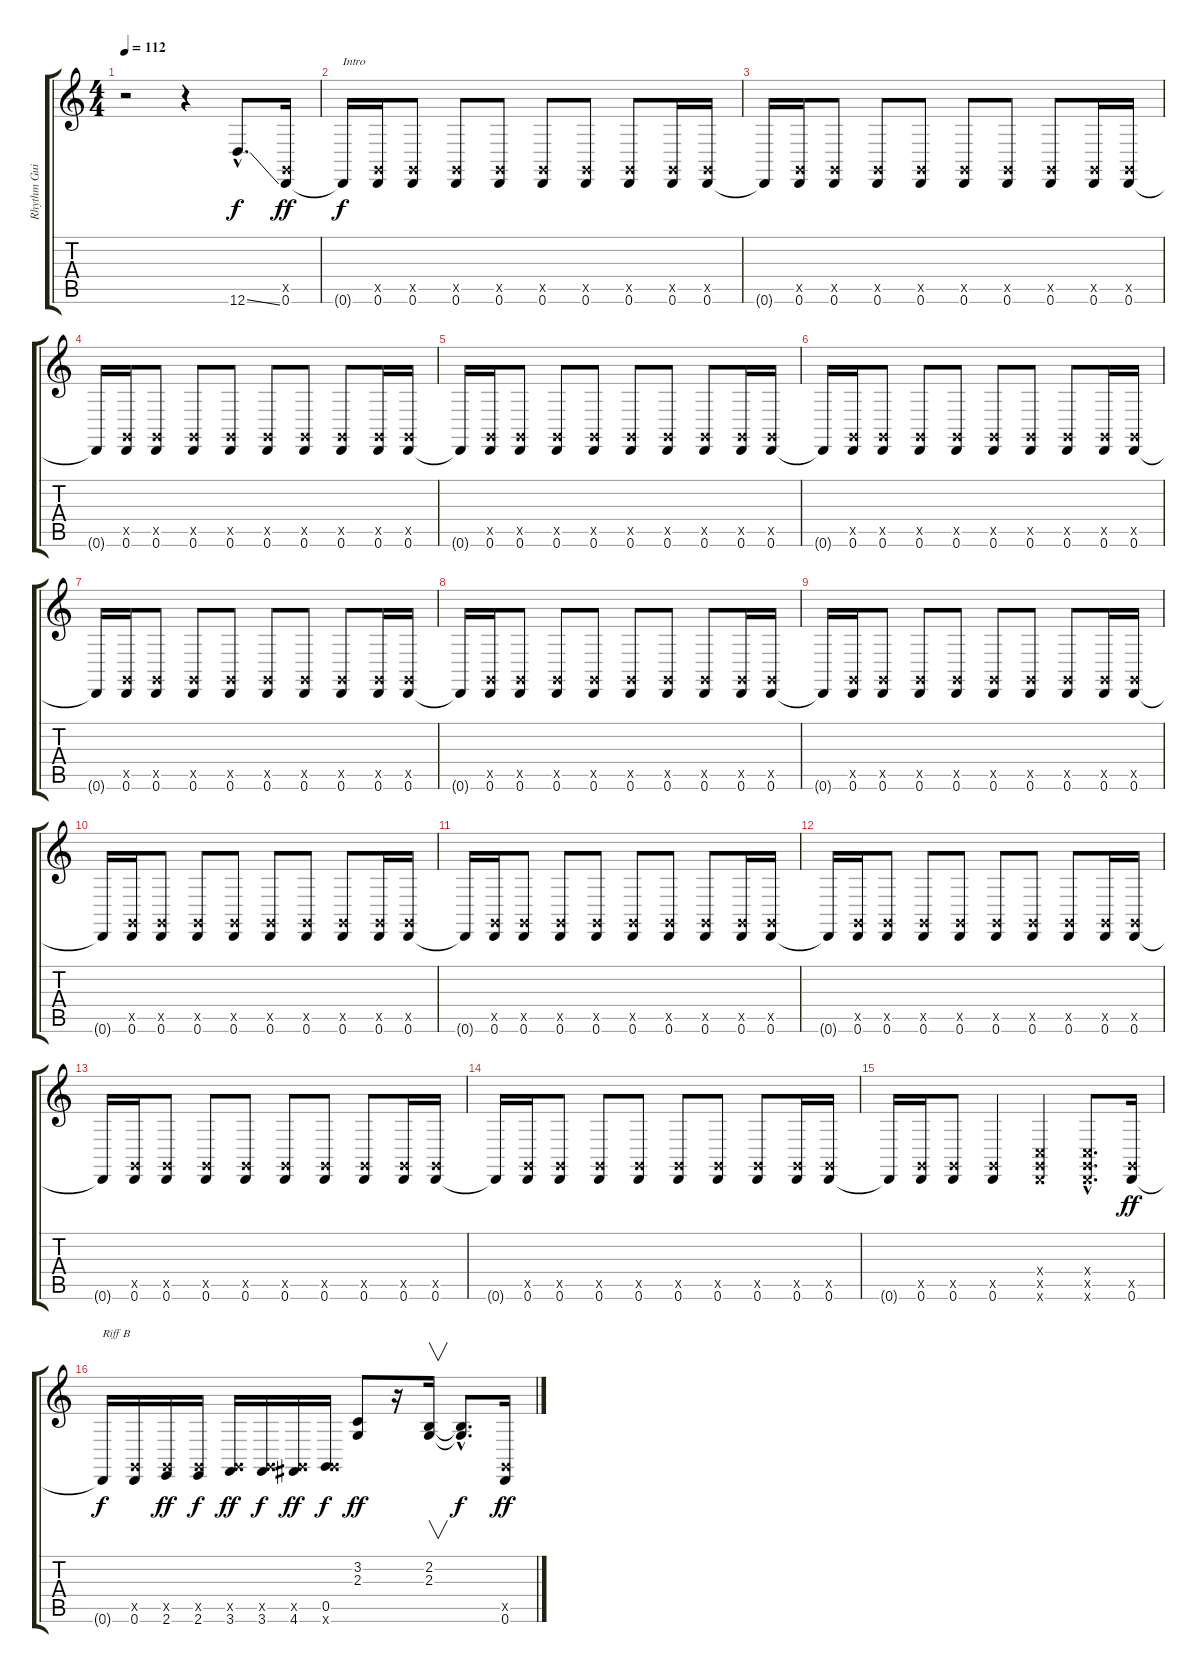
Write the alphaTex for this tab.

\track ("Rhythm Guitar 2" "Rhythm Gui") {instrument lead1square}
\staff {score tabs}
\tuning (D4 A3 F3 C3 G2 D2) {hide}
\ts (4 4)
\tempo 112
\clef g2
\ks c
r.2{dy f instrument lead1square} r.4 12.6{ss hac}.8{d} (0.5{x} 0.6).16{dy ff} |
0.6{t}.16{txt "Intro" dy f} (0.5{x} 0.6).16 (0.5{x} 0.6).8 (0.5{x} 0.6).8 (0.5{x} 0.6).8 (0.5{x} 0.6).8 (0.5{x} 0.6).8 (0.5{x} 0.6).8 (0.5{x} 0.6).16 (0.5{x} 0.6).16 |
0.6{t}.16 (0.5{x} 0.6).16 (0.5{x} 0.6).8 (0.5{x} 0.6).8 (0.5{x} 0.6).8 (0.5{x} 0.6).8 (0.5{x} 0.6).8 (0.5{x} 0.6).8 (0.5{x} 0.6).16 (0.5{x} 0.6).16 |
0.6{t}.16 (0.5{x} 0.6).16 (0.5{x} 0.6).8 (0.5{x} 0.6).8 (0.5{x} 0.6).8 (0.5{x} 0.6).8 (0.5{x} 0.6).8 (0.5{x} 0.6).8 (0.5{x} 0.6).16 (0.5{x} 0.6).16 |
0.6{t}.16 (0.5{x} 0.6).16 (0.5{x} 0.6).8 (0.5{x} 0.6).8 (0.5{x} 0.6).8 (0.5{x} 0.6).8 (0.5{x} 0.6).8 (0.5{x} 0.6).8 (0.5{x} 0.6).16 (0.5{x} 0.6).16 |
0.6{t}.16 (0.5{x} 0.6).16 (0.5{x} 0.6).8 (0.5{x} 0.6).8 (0.5{x} 0.6).8 (0.5{x} 0.6).8 (0.5{x} 0.6).8 (0.5{x} 0.6).8 (0.5{x} 0.6).16 (0.5{x} 0.6).16 |
0.6{t}.16 (0.5{x} 0.6).16 (0.5{x} 0.6).8 (0.5{x} 0.6).8 (0.5{x} 0.6).8 (0.5{x} 0.6).8 (0.5{x} 0.6).8 (0.5{x} 0.6).8 (0.5{x} 0.6).16 (0.5{x} 0.6).16 |
0.6{t}.16 (0.5{x} 0.6).16 (0.5{x} 0.6).8 (0.5{x} 0.6).8 (0.5{x} 0.6).8 (0.5{x} 0.6).8 (0.5{x} 0.6).8 (0.5{x} 0.6).8 (0.5{x} 0.6).16 (0.5{x} 0.6).16 |
0.6{t}.16 (0.5{x} 0.6).16 (0.5{x} 0.6).8 (0.5{x} 0.6).8 (0.5{x} 0.6).8 (0.5{x} 0.6).8 (0.5{x} 0.6).8 (0.5{x} 0.6).8 (0.5{x} 0.6).16 (0.5{x} 0.6).16 |
0.6{t}.16 (0.5{x} 0.6).16 (0.5{x} 0.6).8 (0.5{x} 0.6).8 (0.5{x} 0.6).8 (0.5{x} 0.6).8 (0.5{x} 0.6).8 (0.5{x} 0.6).8 (0.5{x} 0.6).16 (0.5{x} 0.6).16 |
0.6{t}.16 (0.5{x} 0.6).16 (0.5{x} 0.6).8 (0.5{x} 0.6).8 (0.5{x} 0.6).8 (0.5{x} 0.6).8 (0.5{x} 0.6).8 (0.5{x} 0.6).8 (0.5{x} 0.6).16 (0.5{x} 0.6).16 |
0.6{t}.16 (0.5{x} 0.6).16 (0.5{x} 0.6).8 (0.5{x} 0.6).8 (0.5{x} 0.6).8 (0.5{x} 0.6).8 (0.5{x} 0.6).8 (0.5{x} 0.6).8 (0.5{x} 0.6).16 (0.5{x} 0.6).16 |
0.6{t}.16 (0.5{x} 0.6).16 (0.5{x} 0.6).8 (0.5{x} 0.6).8 (0.5{x} 0.6).8 (0.5{x} 0.6).8 (0.5{x} 0.6).8 (0.5{x} 0.6).8 (0.5{x} 0.6).16 (0.5{x} 0.6).16 |
0.6{t}.16 (0.5{x} 0.6).16 (0.5{x} 0.6).8 (0.5{x} 0.6).8 (0.5{x} 0.6).8 (0.5{x} 0.6).8 (0.5{x} 0.6).8 (0.5{x} 0.6).8 (0.5{x} 0.6).16 (0.5{x} 0.6).16 |
0.6{t}.16 (0.5{x} 0.6).16 (0.5{x} 0.6).8 (0.5{x} 0.6).4 (0.4{x} 0.5{x} 0.6{x}).4 (0.4{hac x} 0.5{hac x} 0.6{hac x}).8{d} (0.5{x} 0.6).16{dy ff} |
0.6{t}.16{txt "Riff B" dy f} (0.5{x} 0.6).16 (0.5{x} 2.6).16{dy ff} (0.5{x} 2.6).16{dy f} (0.5{x} 3.6).16{dy ff} (0.5{x} 3.6).16{dy f} (0.5{x} 4.6).16{dy ff} (0.5 5.6{x}).16{dy f} (3.2 2.3).8{dy ff} r.16 (2.2 2.3).16{v} (2.2{hac t} 2.3{hac t}).8{d dy f} (0.5{x} 0.6).16{dy ff}
